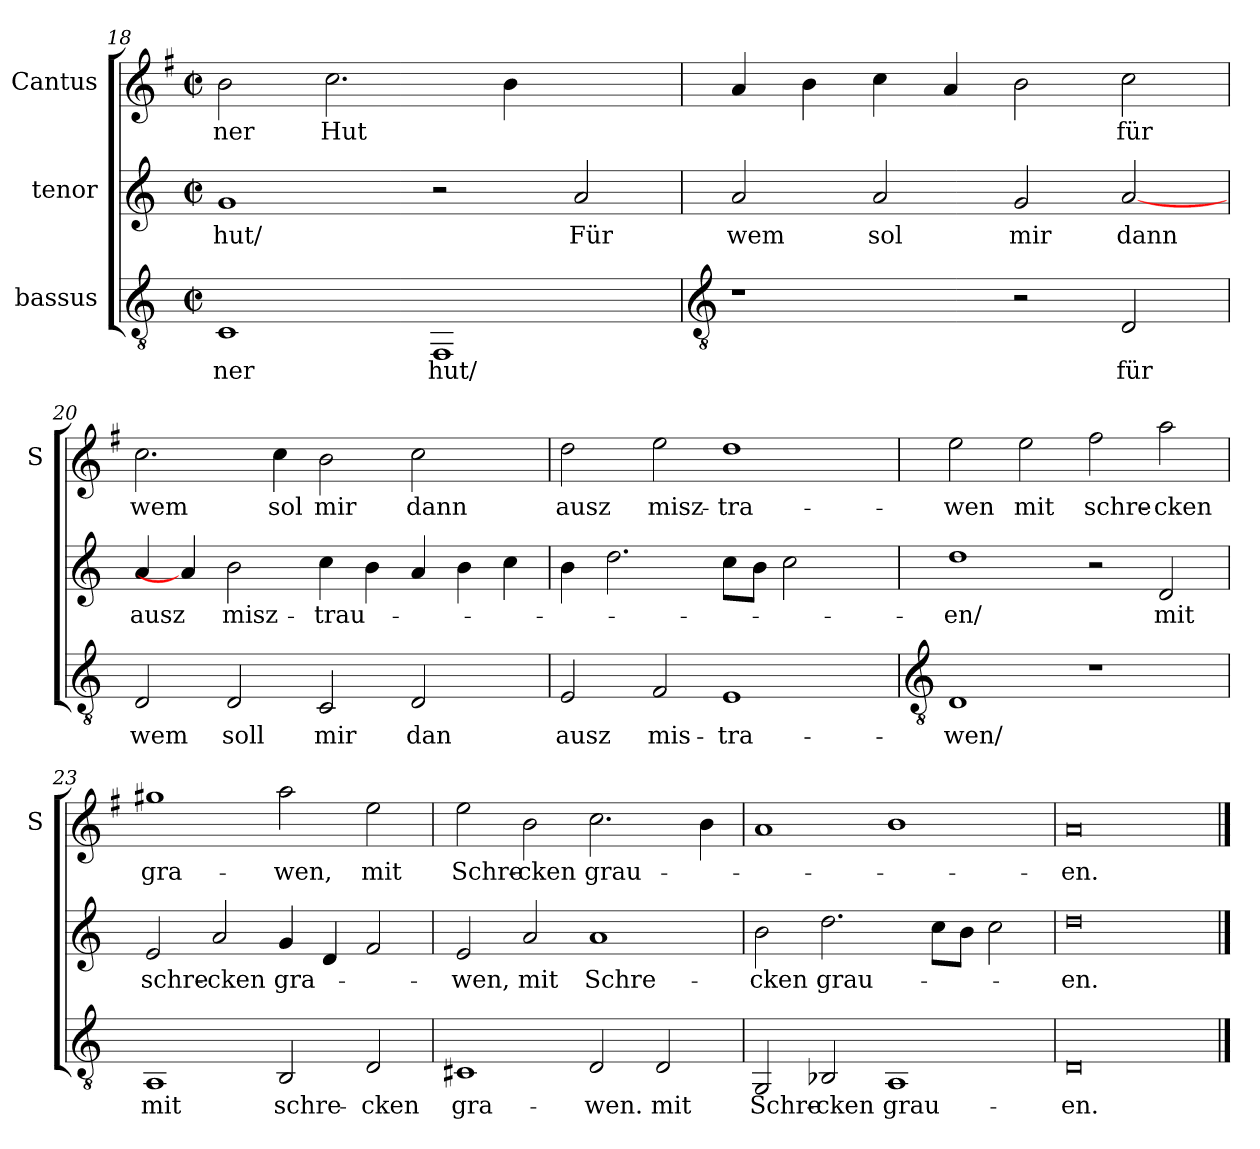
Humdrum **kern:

**kern	**text	**kern	**text	**kern	**text
*part3	*part3	*part2	*part2	*part1	*part1
*staff3	*staff3	*staff2	*staff2	*staff1	*staff1
*I"bassus	*	*I"tenor	*	*I"Cantus	*
*	*	*	*	*I'S	*
*clefGv2	*	*clefG2	*	*clefG2	*
*	*	*	*	*ITrd4c7	*
*k[]	*	*k[]	*	*k[]	*
*C:	*	*C:	*	*C:	*
*M4/2	*	*M4/2	*	*M4/2	*
*met(c|)	*	*met(c|)	*	*met(c|)	*
=18	=18	=18	=18	=18	=18
!	!LO:LY:b	!	!LO:LY:b	!	!LO:LY:b
1C	-ner	1g	hut/	2e	-ner
!	!	!	!	!	!LO:LY:b
.	.	.	.	2.f	Hut
!	!LO:LY:b	!	!	!	!
1FF	hut/	2r	.	.	.
.	.	.	.	4e	.
!	!	!	!LO:LY:b	!	!
.	.	2a	Für	2ryy	.
!!LO:LB:g=z
=19	=19	=19	=19	=19	=19
*clefGv2	*	*	*	*	*
!	!	!	!LO:LY:b	!	!
1r	.	2a	wem	4d	.
.	.	.	.	4e	.
!	!	!	!LO:LY:b	!	!
.	.	2a	sol	4f	.
.	.	.	.	4d	.
!	!	!	!LO:LY:b	!	!
2r	.	2g	mir	2e	.
!	!LO:LY:b	!	!LO:LY:b	!	!LO:LY:b
2D	für	[2a	dann	2f	für
=20	=20	=20	=20	=20	=20
!	!LO:LY:b	!	!LO:LY:b	!	!LO:LY:b
2D	wem	4a	ausz	2.f	wem
.	.	4a]	.	.	.
!	!LO:LY:b	!	!LO:LY:b	!	!
2D	soll	2b	misz-	.	.
!	!	!	!	!	!LO:LY:b
.	.	.	.	4f	sol
!	!LO:LY:b	!	!LO:LY:b	!	!LO:LY:b
2C	mir	4cc	-trau-	2e	mir
.	.	4b	.	.	.
!	!LO:LY:b	!	!	!	!LO:LY:b
2D	dan	4a	.	2f	dann
.	.	4b	.	.	.
4ryy	.	4cc	.	4ryy	.
=21	=21	=21	=21	=21	=21
!	!LO:LY:b	!	!	!	!LO:LY:b
2E	ausz	4b	.	2g	ausz
.	.	2.dd	.	.	.
!	!LO:LY:b	!	!	!	!LO:LY:b
2F	mis-	.	.	2a	misz-
!	!LO:LY:b	!	!	!	!LO:LY:b
1E	-tra-	8ccL	.	1g	-tra-
.	.	8bJ	.	.	.
.	.	2cc	.	.	.
.	.	4ryy	.	.	.
!!LO:LB:g=z
=22	=22	=22	=22	=22	=22
*clefGv2	*	*	*	*	*
!	!LO:LY:b	!	!LO:LY:b	!	!LO:LY:b
1D	-wen/	1dd	-en/	2a	-wen
!	!	!	!	!	!LO:LY:b
.	.	.	.	2a	mit
!	!	!	!	!	!LO:LY:b
1r	.	2r	.	2b	schre-
!	!	!	!LO:LY:b	!	!LO:LY:b
.	.	2d	mit	2dd	-cken
=23	=23	=23	=23	=23	=23
!	!LO:LY:b	!	!LO:LY:b	!	!LO:LY:b
1AA	mit	2e	schre-	1cc#X	gra-
!	!	!	!LO:LY:b	!	!
.	.	2a	-cken	.	.
!	!LO:LY:b	!	!LO:LY:b	!	!LO:LY:b
2BB	schre-	4g	gra-	2dd	-wen,
.	.	4d	.	.	.
!	!LO:LY:b	!	!	!	!LO:LY:b
2D	-cken	2f	.	2a	mit
=24	=24	=24	=24	=24	=24
!	!LO:LY:b	!	!LO:LY:b	!	!LO:LY:b
1C#X	gra-	2e	-wen,	2a	Schre-
!	!	!	!LO:LY:b	!	!LO:LY:b
.	.	2a	mit	2e	-cken
!	!LO:LY:b	!	!LO:LY:b	!	!LO:LY:b
2D	-wen.	1a	Schre-	2.f	grau-
!	!LO:LY:b	!	!	!	!
2D	mit	.	.	.	.
.	.	.	.	4e	.
=25	=25	=25	=25	=25	=25
!	!LO:LY:b	!	!LO:LY:b	!	!
2GG	Schre-	2b	-cken	1d	.
!	!LO:LY:b	!	!LO:LY:b	!	!
2BB-X	-cken	2.dd	grau-	.	.
!	!LO:LY:b	!	!	!	!
1AA	grau-	.	.	1e	.
.	.	8ccL	.	.	.
.	.	8bJ	.	.	.
.	.	2cc	.	.	.
=26	=26	=26	=26	=26	=26
!	!LO:LY:b	!	!LO:LY:b	!	!LO:LY:b
0D	-en.	0dd	-en.	0d	-en.
==	==	==	==	==	==
*-	*-	*-	*-	*-	*-
